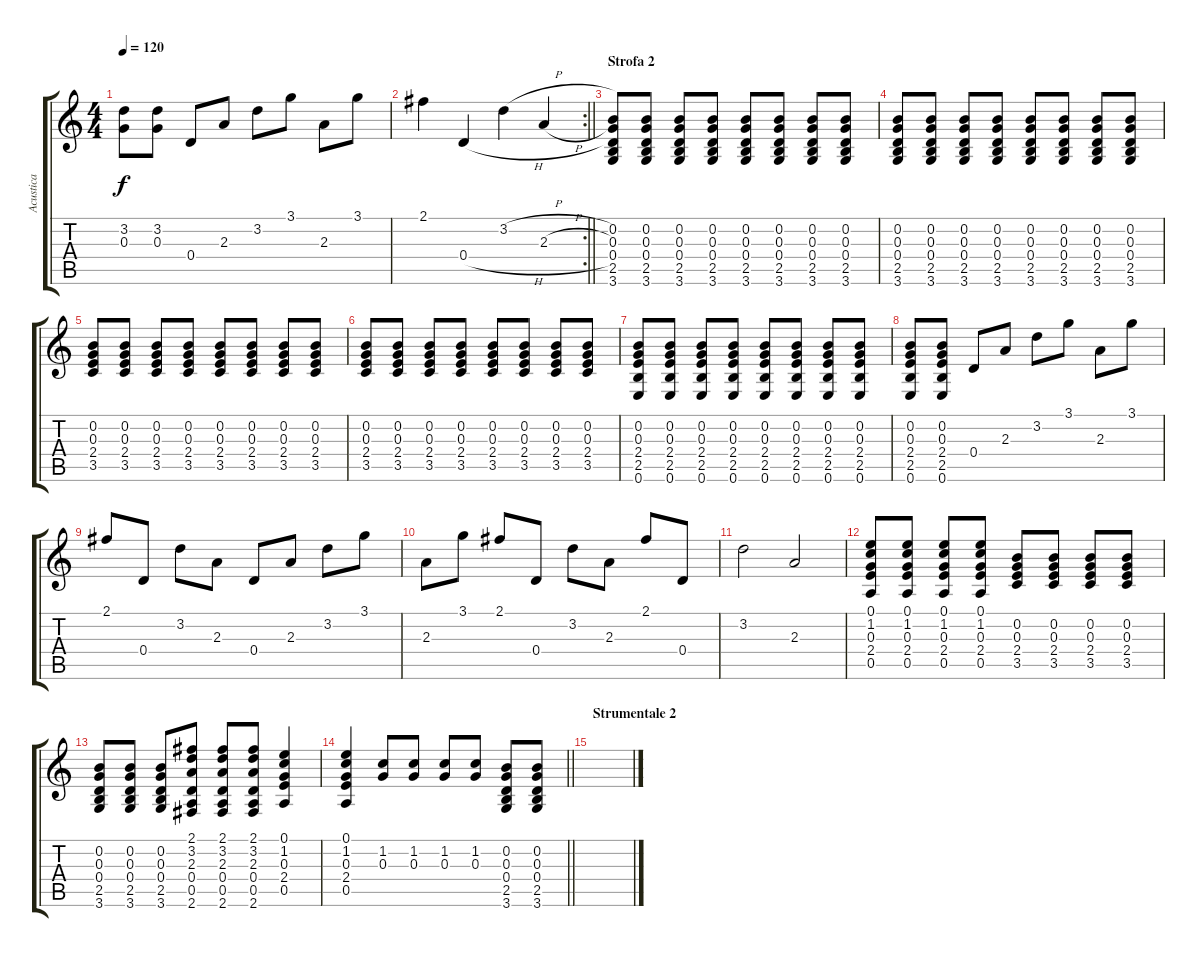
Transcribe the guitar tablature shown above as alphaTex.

\track ("Acustica" "Acustica") {instrument acousticguitarsteel}
\staff {score tabs}
\tuning (E4 B3 G3 D3 A2 E2) {hide}
\ts (4 4)
\tempo 120
\clef g2
\ks c
(3.2 0.3).8{dy f} (3.2 0.3).8 0.4.8 2.3.8 3.2.8 3.1.8 2.3.8 3.1.8 |
\rc 2
\barLineRight lightlight
2.1.4 0.4{h}.4 3.2{h}.4 2.3{h}.4 |
\section ("" "Strofa 2")
(0.2 0.3 0.4 2.5 3.6).8 (0.2 0.3 0.4 2.5 3.6).8 (0.2 0.3 0.4 2.5 3.6).8 (0.2 0.3 0.4 2.5 3.6).8 (0.2 0.3 0.4 2.5 3.6).8 (0.2 0.3 0.4 2.5 3.6).8 (0.2 0.3 0.4 2.5 3.6).8 (0.2 0.3 0.4 2.5 3.6).8 |
(0.2 0.3 0.4 2.5 3.6).8 (0.2 0.3 0.4 2.5 3.6).8 (0.2 0.3 0.4 2.5 3.6).8 (0.2 0.3 0.4 2.5 3.6).8 (0.2 0.3 0.4 2.5 3.6).8 (0.2 0.3 0.4 2.5 3.6).8 (0.2 0.3 0.4 2.5 3.6).8 (0.2 0.3 0.4 2.5 3.6).8 |
(0.2 0.3 2.4 3.5).8 (0.2 0.3 2.4 3.5).8 (0.2 0.3 2.4 3.5).8 (0.2 0.3 2.4 3.5).8 (0.2 0.3 2.4 3.5).8 (0.2 0.3 2.4 3.5).8 (0.2 0.3 2.4 3.5).8 (0.2 0.3 2.4 3.5).8 |
(0.2 0.3 2.4 3.5).8 (0.2 0.3 2.4 3.5).8 (0.2 0.3 2.4 3.5).8 (0.2 0.3 2.4 3.5).8 (0.2 0.3 2.4 3.5).8 (0.2 0.3 2.4 3.5).8 (0.2 0.3 2.4 3.5).8 (0.2 0.3 2.4 3.5).8 |
(0.2 0.3 2.4 2.5 0.6).8 (0.2 0.3 2.4 2.5 0.6).8 (0.2 0.3 2.4 2.5 0.6).8 (0.2 0.3 2.4 2.5 0.6).8 (0.2 0.3 2.4 2.5 0.6).8 (0.2 0.3 2.4 2.5 0.6).8 (0.2 0.3 2.4 2.5 0.6).8 (0.2 0.3 2.4 2.5 0.6).8 |
(0.2 0.3 2.4 2.5 0.6).8 (0.2 0.3 2.4 2.5 0.6).8 0.4.8 2.3.8 3.2.8 3.1.8 2.3.8 3.1.8 |
2.1.8 0.4.8 3.2.8 2.3.8 0.4.8 2.3.8 3.2.8 3.1.8 |
2.3.8 3.1.8 2.1.8 0.4.8 3.2.8 2.3.8 2.1.8 0.4.8 |
3.2.2 2.3.2 |
(0.1 1.2 0.3 2.4 0.5).8 (0.1 1.2 0.3 2.4 0.5).8 (0.1 1.2 0.3 2.4 0.5).8 (0.1 1.2 0.3 2.4 0.5).8 (0.2 0.3 2.4 3.5).8 (0.2 0.3 2.4 3.5).8 (0.2 0.3 2.4 3.5).8 (0.2 0.3 2.4 3.5).8 |
(0.2 0.3 0.4 2.5 3.6).8 (0.2 0.3 0.4 2.5 3.6).8 (0.2 0.3 0.4 2.5 3.6).8 (2.1 3.2 2.3 0.4 0.5 2.6).8 (2.1 3.2 2.3 0.4 0.5 2.6).8 (2.1 3.2 2.3 0.4 0.5 2.6).8 (0.1 1.2 0.3 2.4 0.5).4 |
\barLineRight lightlight
(0.1 1.2 0.3 2.4 0.5).4 (1.2 0.3).8 (1.2 0.3).8 (1.2 0.3).8 (1.2 0.3).8 (0.2 0.3 0.4 2.5 3.6).8 (0.2 0.3 0.4 2.5 3.6).8 |
\section ("" "Strumentale 2")
